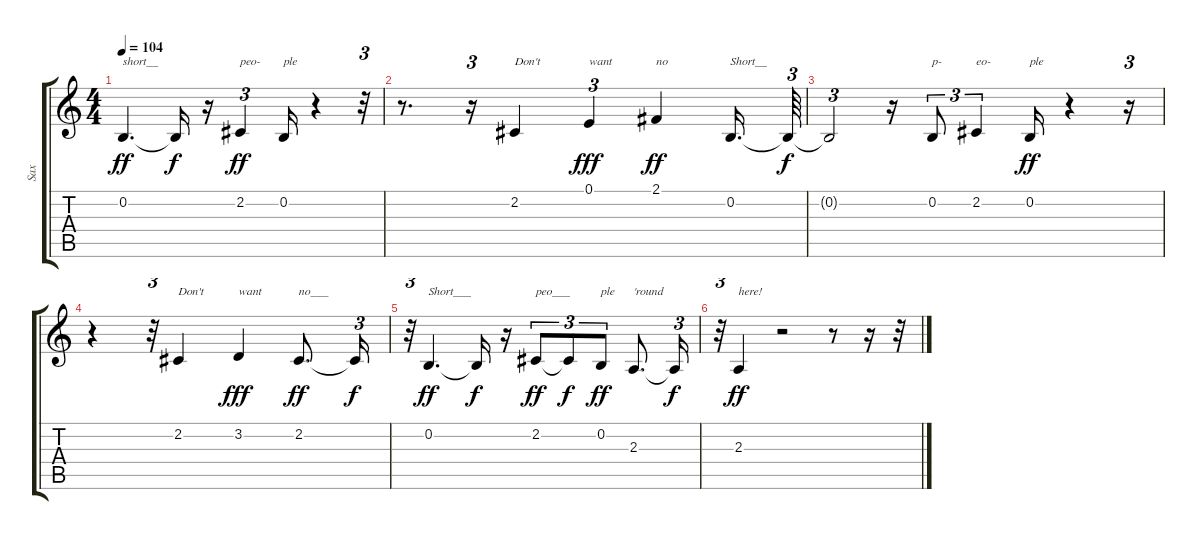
\track ("Sax" "Sax") {instrument tenorsax}
\staff {score tabs}
\tuning (E4 B3 G3 D3 A2 E2) {hide}
\ts (4 4)
\tempo 104
\clef g2
\ks c
0.2.4{d txt "short__" dy ff} 0.2{t}.16{dy f} r.16 2.2.4{tu (3 2) txt "peo-" dy ff} 0.2.16{txt "ple"} r.4 r.32{tu (3 2)} |
r.8{d} r.16{tu (3 2)} 2.2.4{txt "Don't"} 0.1.4{tu (3 2) txt "want" dy fff} 2.1.4{txt "no" dy ff} 0.2.16{d txt "Short__"} 0.2{t}.64{tu (3 2) dy f} |
0.2{t}.2{tu (3 2)} r.16 0.2.8{tu (3 2) txt "p-"} 2.2.4{tu (3 2) txt "eo-"} 0.2.16{txt "ple" dy ff} r.4 r.16{tu (3 2)} |
r.4 r.32{tu (3 2)} 2.2.4{txt "Don't "} 3.2.4{txt "want" dy fff} 2.2.8{d txt "no___" dy ff} 2.2{t}.16{tu (3 2) dy f} |
r.32{tu (3 2)} 0.2.4{d txt "Short___" dy ff} 0.2{t}.16{dy f} r.16 2.2.8{tu (3 2) txt "peo___" dy ff} 2.2{t}.8{tu (3 2) dy f} 0.2.8{tu (3 2) txt "ple" dy ff} 2.3.8{d txt "'round"} 2.3{t}.16{tu (3 2) dy f} |
r.32{tu (3 2)} 2.3.4{txt "here!" dy ff} r.2 r.8 r.16 r.32
